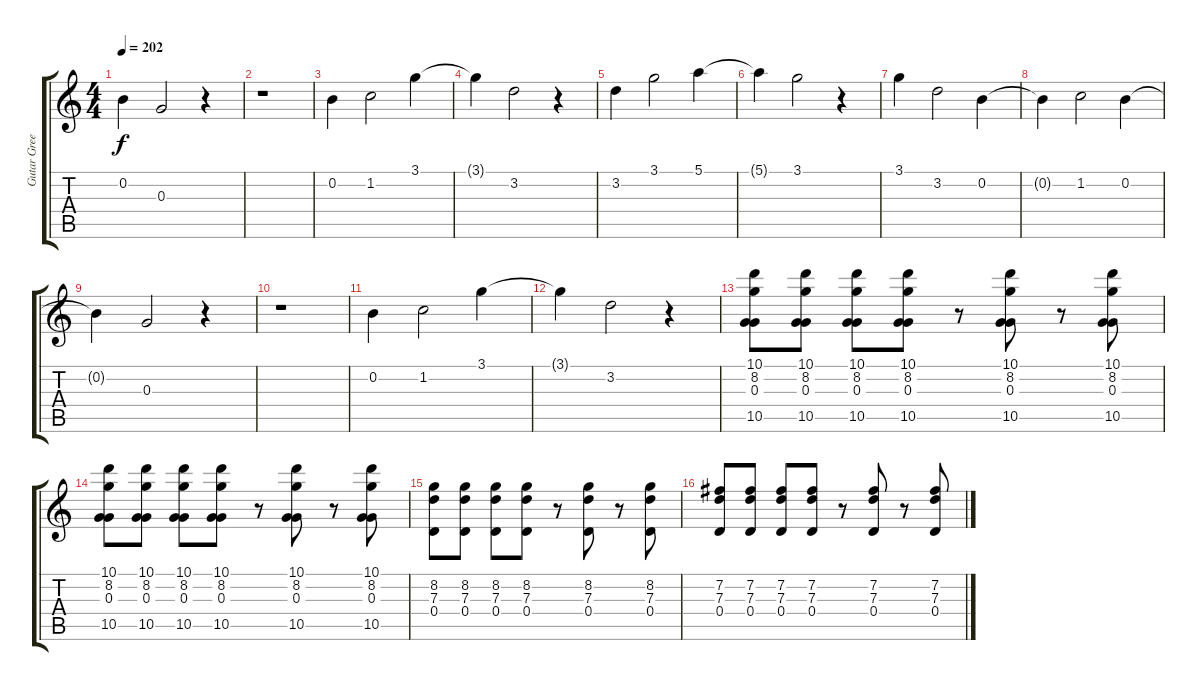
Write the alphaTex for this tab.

\track ("Gutar Green" "Gutar Gree") {instrument acousticguitarnylon}
\staff {score tabs}
\tuning (E4 B3 G3 D3 A2 E2) {hide}
\ts (4 4)
\tempo 202
\clef g2
\ks c
0.2{t}.4{dy f} 0.3.2 r.4 |
r.1 |
0.2.4 1.2.2 3.1.4 |
3.1{t}.4 3.2.2 r.4 |
3.2.4 3.1.2 5.1.4 |
5.1{t}.4 3.1.2 r.4 |
3.1.4 3.2.2 0.2.4 |
0.2{t}.4 1.2.2 0.2.4 |
0.2{t}.4 0.3.2 r.4 |
r.1 |
0.2.4 1.2.2 3.1.4 |
3.1{t}.4 3.2.2 r.4 |
(10.1 8.2 0.3 10.5).8 (10.1 8.2 0.3 10.5).8 (10.1 8.2 0.3 10.5).8 (10.1 8.2 0.3 10.5).8 r.8 (10.1 8.2 0.3 10.5).8 r.8 (10.1 8.2 0.3 10.5).8 |
(10.1 8.2 0.3 10.5).8 (10.1 8.2 0.3 10.5).8 (10.1 8.2 0.3 10.5).8 (10.1 8.2 0.3 10.5).8 r.8 (10.1 8.2 0.3 10.5).8 r.8 (10.1 8.2 0.3 10.5).8 |
(8.2 7.3 0.4).8 (8.2 7.3 0.4).8 (8.2 7.3 0.4).8 (8.2 7.3 0.4).8 r.8 (8.2 7.3 0.4).8 r.8 (8.2 7.3 0.4).8 |
(7.2 7.3 0.4).8 (7.2 7.3 0.4).8 (7.2 7.3 0.4).8 (7.2 7.3 0.4).8 r.8 (7.2 7.3 0.4).8 r.8 (7.2 7.3 0.4).8
